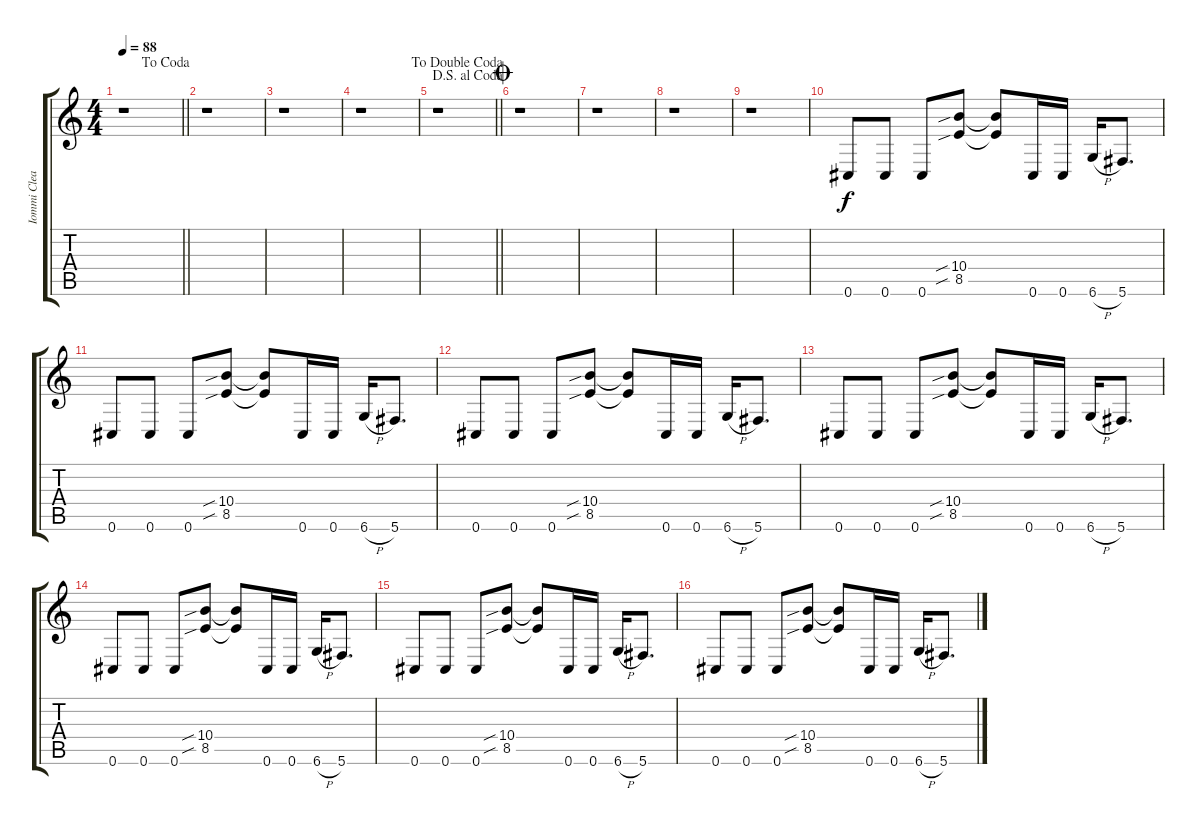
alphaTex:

\track ("Iommi Clean" "Iommi Clea") {instrument electricguitarclean}
\staff {score tabs}
\tuning (Eb4 Bb3 Gb3 Db3 Ab2 Db2) {hide}
\ts (4 4)
\jump dacoda
\tempo 88
\clef g2
\barLineRight lightlight
\ks c
r.1{dy f} |
r.1 |
r.1 |
r.1 |
\jump dalsegnoalcoda
\jump dadoublecoda
\barLineRight lightlight
r.1 |
\jump coda
r.1 |
r.1 |
r.1 |
r.1 |
0.6.8 0.6.8 0.6.8 (10.4{sib} 8.5{sib}).8 (10.4{t} 8.5{t}).8 0.6.16 0.6.16 6.6{h}.16 5.6.8{d} |
0.6.8 0.6.8 0.6.8 (10.4{sib} 8.5{sib}).8 (10.4{t} 8.5{t}).8 0.6.16 0.6.16 6.6{h}.16 5.6.8{d} |
0.6.8 0.6.8 0.6.8 (10.4{sib} 8.5{sib}).8 (10.4{t} 8.5{t}).8 0.6.16 0.6.16 6.6{h}.16 5.6.8{d} |
0.6.8 0.6.8 0.6.8 (10.4{sib} 8.5{sib}).8 (10.4{t} 8.5{t}).8 0.6.16 0.6.16 6.6{h}.16 5.6.8{d} |
0.6.8 0.6.8 0.6.8 (10.4{sib} 8.5{sib}).8 (10.4{t} 8.5{t}).8 0.6.16 0.6.16 6.6{h}.16 5.6.8{d} |
0.6.8 0.6.8 0.6.8 (10.4{sib} 8.5{sib}).8 (10.4{t} 8.5{t}).8 0.6.16 0.6.16 6.6{h}.16 5.6.8{d} |
0.6.8 0.6.8 0.6.8 (10.4{sib} 8.5{sib}).8 (10.4{t} 8.5{t}).8 0.6.16 0.6.16 6.6{h}.16 5.6.8{d}
